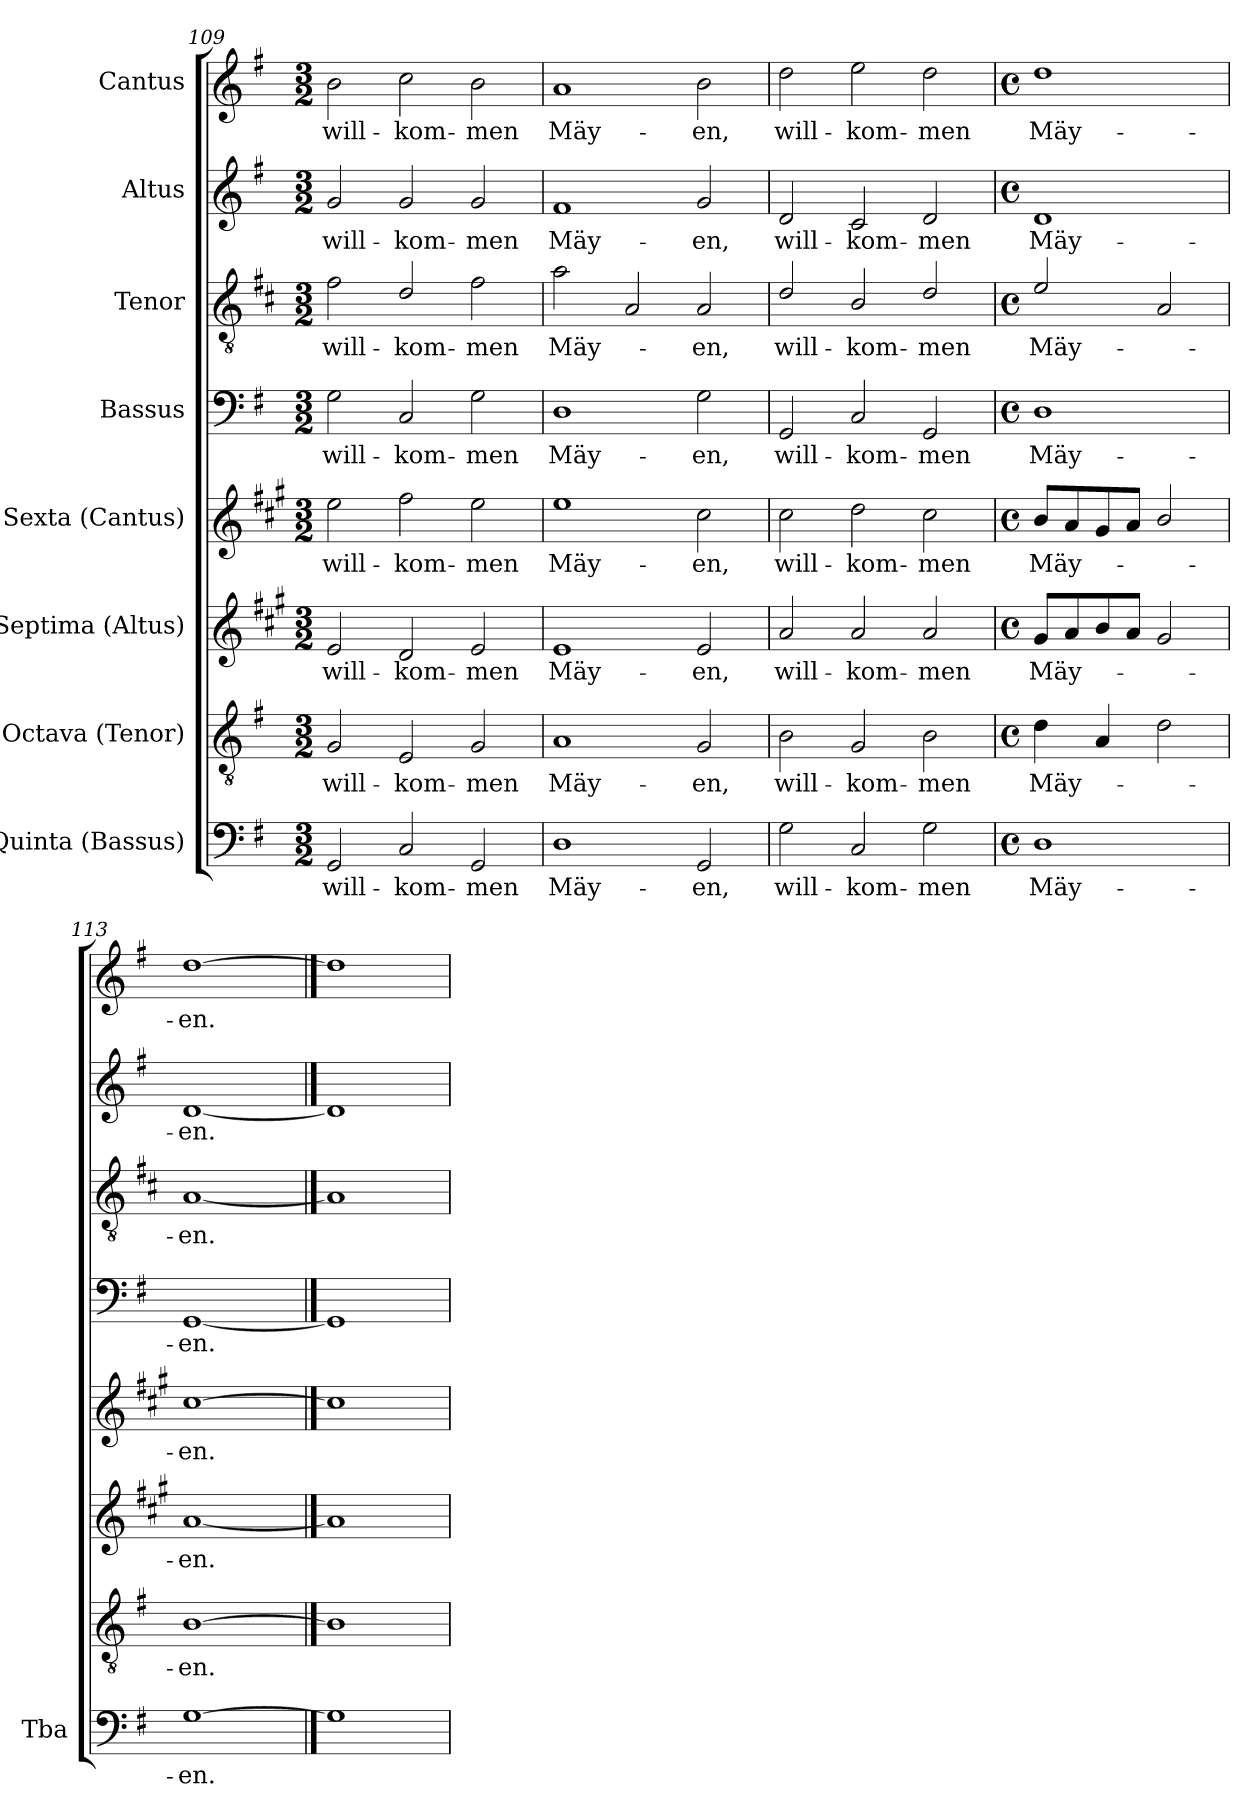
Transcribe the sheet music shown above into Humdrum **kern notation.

**kern	**text	**kern	**text	**kern	**text	**kern	**text	**kern	**text	**kern	**text	**kern	**text	**kern	**text
*part8	*part8	*part7	*part7	*part6	*part6	*part5	*part5	*part4	*part4	*part3	*part3	*part2	*part2	*part1	*part1
*staff8	*staff8	*staff7	*staff7	*staff6	*staff6	*staff5	*staff5	*staff4	*staff4	*staff3	*staff3	*staff2	*staff2	*staff1	*staff1
*I"Quinta (Bassus)	*	*I"Octava (Tenor)	*	*I"Septima (Altus)	*	*I"Sexta (Cantus)	*	*I"Bassus	*	*I"Tenor	*	*I"Altus	*	*I"Cantus	*
*I'Tba	*	*	*	*	*	*	*	*	*	*	*	*	*	*	*
*clefF4	*	*clefGv2	*	*clefG2	*	*clefG2	*	*clefF4	*	*clefGv2	*	*clefG2	*	*clefG2	*
*	*	*	*	*ITrd1c2	*	*ITrd1c2	*	*	*	*ITrd4c7	*	*	*	*	*
*k[f#]	*	*k[f#]	*	*k[f#]	*	*k[f#]	*	*k[f#]	*	*k[f#]	*	*k[f#]	*	*k[f#]	*
*G:	*	*G:	*	*G:	*	*G:	*	*G:	*	*G:	*	*G:	*	*G:	*
*M3/2	*	*M3/2	*	*M3/2	*	*M3/2	*	*M3/2	*	*M3/2	*	*M3/2	*	*M3/2	*
=109	=109	=109	=109	=109	=109	=109	=109	=109	=109	=109	=109	=109	=109	=109	=109
2GG/	will-	2G/	will-	2d/	will-	2dd\	will-	2G\	will-	2B\	will-	2g/	will-	2b\	will-
2C/	-kom-	2E/	-kom-	2c/	-kom-	2ee\	-kom-	2C/	-kom-	2G/	-kom-	2g/	-kom-	2cc\	-kom-
2GG/	-men	2G/	-men	2d/	-men	2dd\	-men	2G\	-men	2B\	-men	2g/	-men	2b\	-men
=110	=110	=110	=110	=110	=110	=110	=110	=110	=110	=110	=110	=110	=110	=110	=110
1D	Mäy-	1A	Mäy-	1d	Mäy-	1dd	Mäy-	1D	Mäy-	2d\	Mäy-	1f#	Mäy-	1a	Mäy-
.	.	.	.	.	.	.	.	.	.	2D/	.	.	.	.	.
2GG/	-en,	2G/	-en,	2d/	-en,	2b\	-en,	2G\	-en,	2D/	-en,	2g/	-en,	2b\	-en,
=111	=111	=111	=111	=111	=111	=111	=111	=111	=111	=111	=111	=111	=111	=111	=111
2G\	will-	2B\	will-	2g/	will-	2b\	will-	2GG/	will-	2G/	will-	2d/	will-	2dd\	will-
2C/	-kom-	2G/	-kom-	2g/	-kom-	2cc\	-kom-	2C/	-kom-	2E/	-kom-	2c/	-kom-	2ee\	-kom-
2G\	-men	2B\	-men	2g/	-men	2b\	-men	2GG/	-men	2G/	-men	2d/	-men	2dd\	-men
=112	=112	=112	=112	=112	=112	=112	=112	=112	=112	=112	=112	=112	=112	=112	=112
*M4/4	*	*M4/4	*	*M4/4	*	*M4/4	*	*M4/4	*	*M4/4	*	*M4/4	*	*M4/4	*
*met(c)	*	*met(c)	*	*met(c)	*	*met(c)	*	*met(c)	*	*met(c)	*	*met(c)	*	*met(c)	*
1D	Mäy-	4d\	Mäy-	8f#/L	Mäy-	8a/L	Mäy-	1D	Mäy-	2A/	Mäy-	1d	Mäy-	1dd	Mäy-
.	.	.	.	8g/	.	8g/	.	.	.	.	.	.	.	.	.
.	.	4A/	.	8a/	.	8f#/	.	.	.	.	.	.	.	.	.
.	.	.	.	8g/J	.	8g/J	.	.	.	.	.	.	.	.	.
.	.	2d\	.	2f#/	.	2a/	.	.	.	2D/	.	.	.	.	.
=113	=113	=113	=113	=113	=113	=113	=113	=113	=113	=113	=113	=113	=113	=113	=113
[1G	-en.	[1B	-en.	[1g	-en.	[1b	-en.	[1GG	-en.	[1D	-en.	[1d	-en.	[1dd	-en.
==114	==114	==114	==114	==114	==114	==114	==114	==114	==114	==114	==114	==114	==114	==114	==114
1G]	.	1B]	.	1g]	.	1b]	.	1GG]	.	1D]	.	1d]	.	1dd]	.
=	=	=	=	=	=	=	=	=	=	=	=	=	=	=	=
*-	*-	*-	*-	*-	*-	*-	*-	*-	*-	*-	*-	*-	*-	*-	*-
